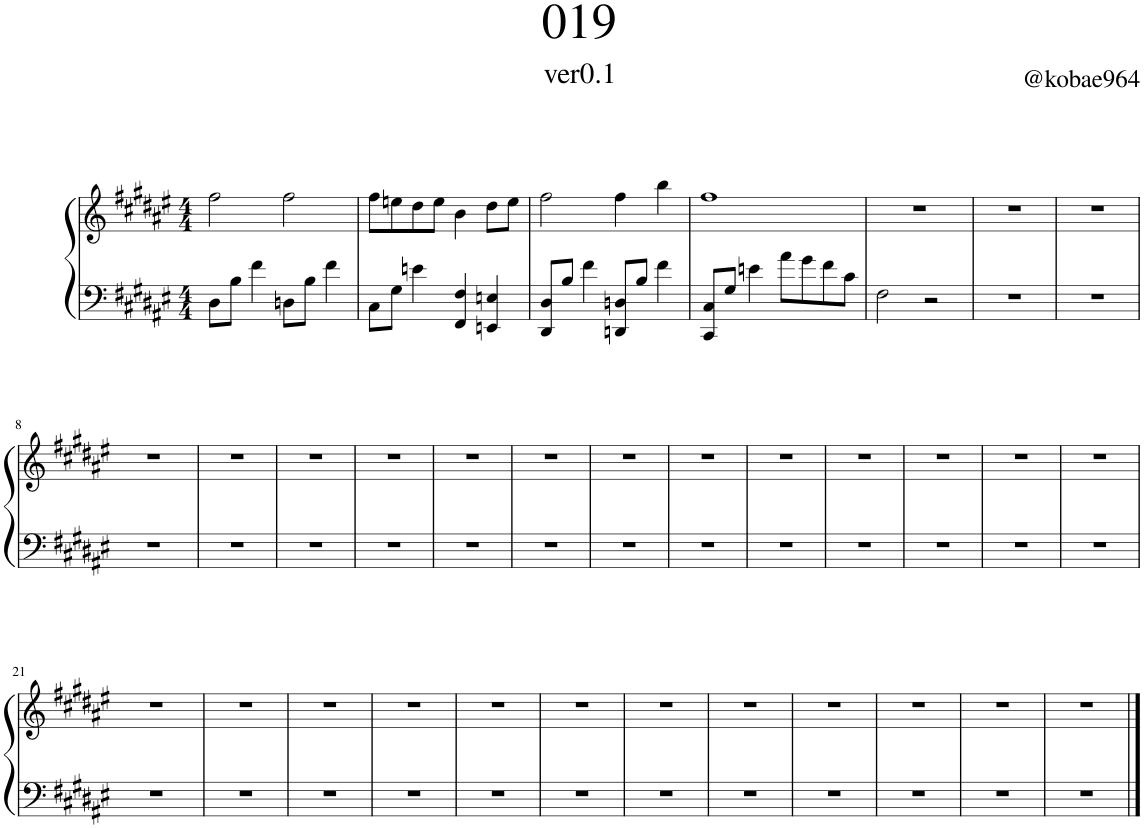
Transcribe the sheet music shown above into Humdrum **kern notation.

**kern	**kern
*part1	*part1
*staff2	*staff1
*I"Piano	*
*I'Pno	*
*clefF4	*clefG2
*k[f#c#g#d#a#e#]	*k[f#c#g#d#a#e#]
*M4/4	*M4/4
=1	=1
8D#\L	2ff#\
8B\J	.
4f#\	.
8Dn\L	2ff#\
8B\J	.
4f#\	.
=2	=2
8C#\L	8ff#\L
8G#\J	8een\
4en\	8dd#\
.	8ee\J
4FF#/ 4F#/	4b\
4EEn/ 4En/	8dd#\L
.	8ee\J
=3	=3
8DD#/ 8D#/L	2ff#\
8B/J	.
4f#\	.
8DDn/ 8Dn/L	4ff#\
8B/J	.
4f#\	4bb\
=4	=4
8CC#/ 8C#/L	1ff#
8G#/J	.
4en\	.
8a#\L	.
8g#\	.
8f#\	.
8c#\J	.
=5	=5
2F#\	1r
2r	.
=6	=6
1r	1r
=7	=7
1r	1r
!!LO:LB:g=z
=8	=8
1r	1r
=9	=9
1r	1r
=10	=10
1r	1r
=11	=11
1r	1r
=12	=12
1r	1r
=13	=13
1r	1r
=14	=14
1r	1r
=15	=15
1r	1r
=16	=16
1r	1r
=17	=17
1r	1r
=18	=18
1r	1r
=19	=19
1r	1r
=20	=20
1r	1r
!!LO:LB:g=z
=21	=21
1r	1r
=22	=22
1r	1r
=23	=23
1r	1r
=24	=24
1r	1r
=25	=25
1r	1r
=26	=26
1r	1r
=27	=27
1r	1r
=28	=28
1r	1r
=29	=29
1r	1r
=30	=30
1r	1r
=31	=31
1r	1r
=32	=32
1r	1r
==	==
*-	*-
